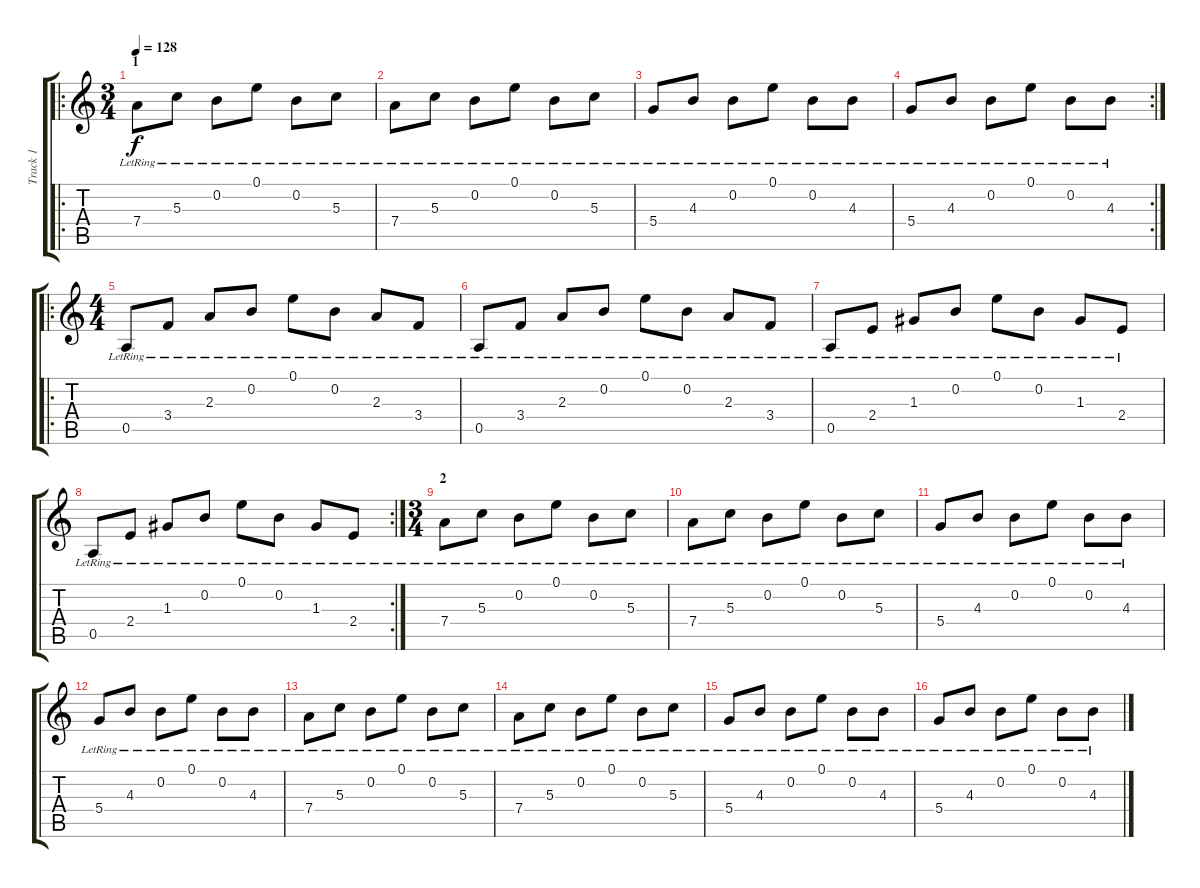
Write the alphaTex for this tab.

\track ("Track 1" "Track 1") {instrument electricguitarjazz}
\staff {score tabs}
\tuning (E4 B3 G3 D3 A2 E2) {hide}
\ro
\ts (3 4)
\section ("" "1")
\tempo 128
\clef g2
\ks c
7.4{lr}.8{dy f instrument electricguitarjazz} 5.3{lr}.8 0.2{lr}.8 0.1{lr}.8 0.2{lr}.8 5.3{lr}.8 |
7.4{lr}.8 5.3{lr}.8 0.2{lr}.8 0.1{lr}.8 0.2{lr}.8 5.3{lr}.8 |
5.4{lr}.8 4.3{lr}.8 0.2{lr}.8 0.1{lr}.8 0.2{lr}.8 4.3{lr}.8 |
\rc 2
5.4{lr}.8 4.3{lr}.8 0.2{lr}.8 0.1{lr}.8 0.2{lr}.8 4.3{lr}.8 |
\ro
\ts (4 4)
0.5{lr}.8 3.4{lr}.8 2.3{lr}.8 0.2{lr}.8 0.1{lr}.8 0.2{lr}.8 2.3{lr}.8 3.4{lr}.8 |
0.5{lr}.8 3.4{lr}.8 2.3{lr}.8 0.2{lr}.8 0.1{lr}.8 0.2{lr}.8 2.3{lr}.8 3.4{lr}.8 |
0.5{lr}.8 2.4{lr}.8 1.3{lr}.8 0.2{lr}.8 0.1{lr}.8 0.2{lr}.8 1.3{lr}.8 2.4{lr}.8 |
\rc 2
0.5{lr}.8 2.4{lr}.8 1.3{lr}.8 0.2{lr}.8 0.1{lr}.8 0.2{lr}.8 1.3{lr}.8 2.4{lr}.8 |
\ts (3 4)
\section ("" "2")
7.4{lr}.8{volume 12} 5.3{lr}.8 0.2{lr}.8 0.1{lr}.8 0.2{lr}.8 5.3{lr}.8 |
7.4{lr}.8 5.3{lr}.8 0.2{lr}.8 0.1{lr}.8 0.2{lr}.8 5.3{lr}.8 |
5.4{lr}.8 4.3{lr}.8 0.2{lr}.8 0.1{lr}.8 0.2{lr}.8 4.3{lr}.8 |
5.4{lr}.8 4.3{lr}.8 0.2{lr}.8 0.1{lr}.8 0.2{lr}.8 4.3{lr}.8 |
7.4{lr}.8{volume 8} 5.3{lr}.8 0.2{lr}.8 0.1{lr}.8 0.2{lr}.8 5.3{lr}.8 |
7.4{lr}.8 5.3{lr}.8 0.2{lr}.8 0.1{lr}.8 0.2{lr}.8 5.3{lr}.8 |
5.4{lr}.8 4.3{lr}.8 0.2{lr}.8 0.1{lr}.8 0.2{lr}.8 4.3{lr}.8 |
5.4{lr}.8 4.3{lr}.8 0.2{lr}.8 0.1{lr}.8 0.2{lr}.8 4.3{lr}.8
